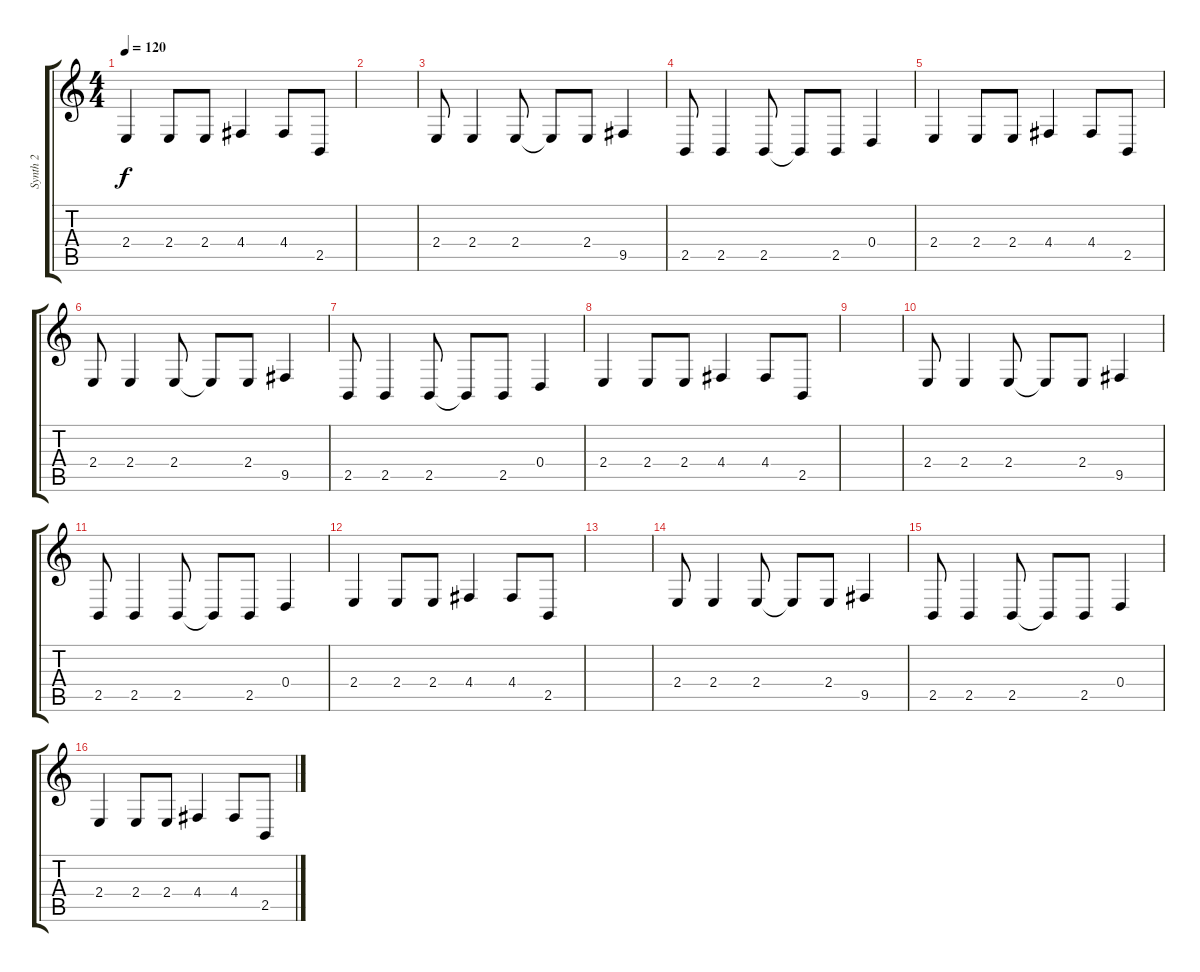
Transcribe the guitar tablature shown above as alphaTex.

\track ("Synth 2" "Synth 2") {instrument pad1newage}
\staff {score tabs}
\tuning (E4 B3 G3 D3 A2 E2) {hide}
\ts (4 4)
\tempo 120
\clef g2
\ks c
2.4.4{dy f} 2.4.8 2.4.8 4.4.4 4.4.8 2.5.8 |
|
2.4.8 2.4.4 2.4.8 2.4{t}.8 2.4.8 9.5.4 |
2.5.8 2.5.4 2.5.8 2.5{t}.8 2.5.8 0.4.4 |
2.4.4 2.4.8 2.4.8 4.4.4 4.4.8 2.5.8 |
2.4.8 2.4.4 2.4.8 2.4{t}.8 2.4.8 9.5.4 |
2.5.8 2.5.4 2.5.8 2.5{t}.8 2.5.8 0.4.4 |
2.4.4 2.4.8 2.4.8 4.4.4 4.4.8 2.5.8 |
|
2.4.8 2.4.4 2.4.8 2.4{t}.8 2.4.8 9.5.4 |
2.5.8 2.5.4 2.5.8 2.5{t}.8 2.5.8 0.4.4 |
2.4.4 2.4.8 2.4.8 4.4.4 4.4.8 2.5.8 |
|
2.4.8 2.4.4 2.4.8 2.4{t}.8 2.4.8 9.5.4 |
2.5.8 2.5.4 2.5.8 2.5{t}.8 2.5.8 0.4.4 |
2.4.4 2.4.8 2.4.8 4.4.4 4.4.8 2.5.8
